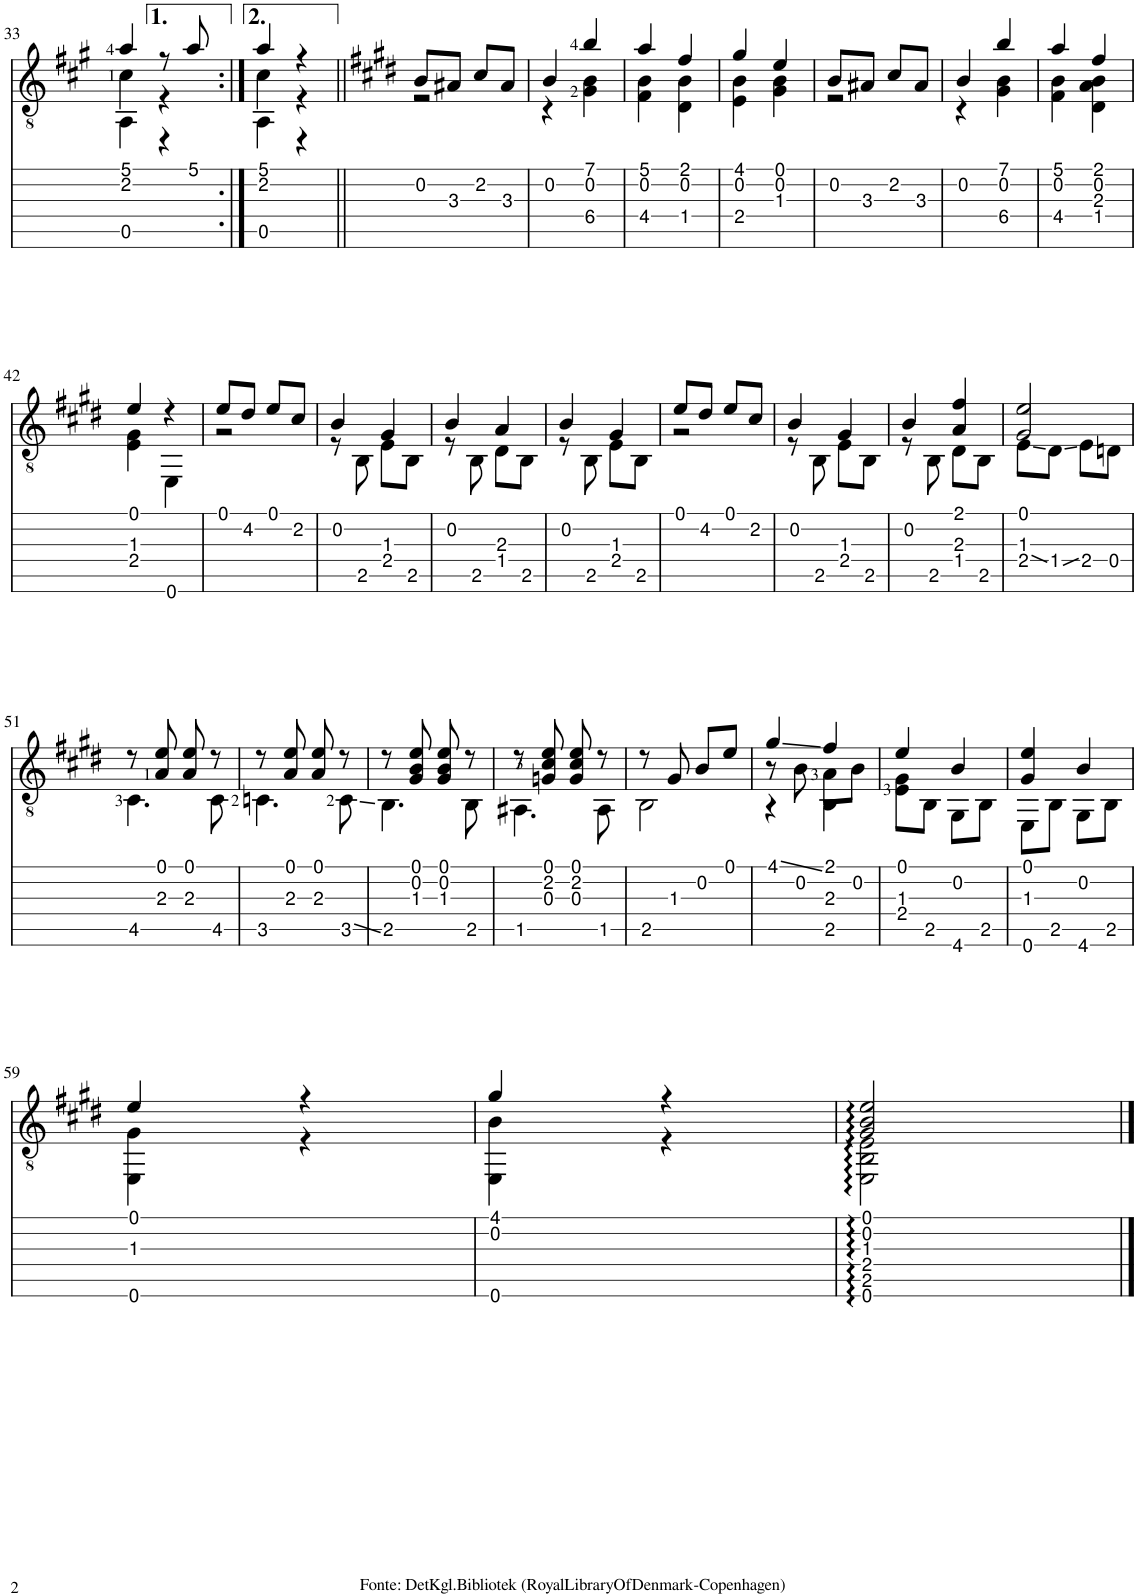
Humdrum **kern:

**kern	**kern
*part1	*part1
*staff2	*staff1
*I"Guitar	*
*I'Guit.	*
!!LO:PB:g=z
*	*clefGv2
*k[f#c#g#]	*k[f#c#g#]
*M2/4	*M2/4
=33	=33
*^	*^
*	*^	*	*^
4a	4c#	4AA	4a/	4c#\	4AA\
8r	4r	4r	8r	4r	4r
8a	.	.	8a/	.	.
=34:|!	=34:|!	=34:|!	=34:|!	=34:|!	=34:|!
4a	4c#	4AA	4a/	4c#\	4AA\
4r	4r	4r	4r	4r	4r
*v	*v	*v	*	*	*
*	*v	*v	*v
=35||	=35||
*k[f#c#g#d#]	*k[f#c#g#d#]
*^	*^
8BL	2r	8B/L	2r
8A#J	.	8A#X/J	.
8c#L	.	8c#/L	.
8A#J	.	8A#/J	.
=36	=36	=36	=36
4B	4r	4B/	4r
4b	4G# 4B	4b/	4G#\ 4B\
=37	=37	=37	=37
4a	4F# 4B	4a/	4F#\ 4B\
4f#	4D# 4B	4f#/	4D#\ 4B\
=38	=38	=38	=38
4g#	4E 4B	4g#/	4E\ 4B\
4e	4G# 4B	4e/	4G#\ 4B\
=39	=39	=39	=39
8BL	2r	8B/L	2r
8A#XJ	.	8A#X/J	.
8c#L	.	8c#/L	.
8A#J	.	8A#/J	.
=40	=40	=40	=40
4B	4r	4B/	4r
4b	4G# 4B	4b/	4G#\ 4B\
=41	=41	=41	=41
4a	4F# 4B	4a/	4F#\ 4B\
4f#	4D# 4A 4B	4f#/	4D#\ 4A\ 4B\
!!LO:LB:g=z	!!
=42	=42	=42	=42
4e	4E 4G#	4e/	4E\ 4G#\
4r	4EE	4r	4EE\
=43	=43	=43	=43
8eL	2r	8e/L	2r
8d#J	.	8d#/J	.
8eL	.	8e/L	.
8c#J	.	8c#/J	.
=44	=44	=44	=44
4B	8r	4B/	8r
.	8BB	.	8BB\
4G#	8EL	4G#/	8E\L
.	8BBJ	.	8BB\J
=45	=45	=45	=45
4B	8r	4B/	8r
.	8BB	.	8BB\
4A	8D#L	4A/	8D#\L
.	8BBJ	.	8BB\J
=46	=46	=46	=46
4B	8r	4B/	8r
.	8BB	.	8BB\
4G#	8EL	4G#/	8E\L
.	8BBJ	.	8BB\J
=47	=47	=47	=47
8eL	2r	8e/L	2r
8d#J	.	8d#/J	.
8eL	.	8e/L	.
8c#J	.	8c#/J	.
=48	=48	=48	=48
4B	8r	4B/	8r
.	8BB	.	8BB\
4G#	8EL	4G#/	8E\L
.	8BBJ	.	8BB\J
=49	=49	=49	=49
4B	8r	4B/	8r
.	8BB	.	8BB\
4A 4f#	8D#L	4A/ 4f#/	8D#\L
.	8BBJ	.	8BB\J
=50	=50	=50	=50
2G# 2e	8EL	2G#/ 2e/	8E\L
.	8D#J	.	8D#\J
.	8EL	.	8E\L
.	8DJ	.	8Dn\J
!!LO:LB:g=z	!!
=51	=51	=51	=51
8r	4.C#	8r	4.C#\
8A 8e	.	8A/ 8e/	.
8A 8e	.	8A/ 8e/	.
8r	8C#	8r	8C#\
=52	=52	=52	=52
8r	4.C	8r	4.Cn\
8A 8e	.	8A/ 8e/	.
8A 8e	.	8A/ 8e/	.
8r	8C	8r	8C\
=53	=53	=53	=53
8r	4.BB	8r	4.BB\
8G# 8B 8e	.	8G#/ 8B/ 8e/	.
8G# 8B 8e	.	8G#/ 8B/ 8e/	.
8r	8BB	8r	8BB\
=54	=54	=54	=54
8r	4.AA#	8r	4.AA#X\
8G 8c# 8e	.	8Gn/ 8c#/ 8e/	.
8G 8c# 8e	.	8G/ 8c#/ 8e/	.
8r	8AA#	8r	8AA#\
=55	=55	=55	=55
8r	2BB	8r	2BB\
8G#	.	8G#/	.
8BL	.	8B/L	.
8eJ	.	8e/J	.
=56	=56	=56	=56
*	*^	*	*^
4g#	8r	4r	4g#/	8r	4r
.	8B	.	.	8B\	.
4f#	8AL	4BB	4f#/	8A\L	4BB\
.	8BJ	.	.	8B\J	.
*	*v	*v	*	*	*
*	*	*	*v	*v
=57	=57	=57	=57
4e	8E\ 8G#\L	4e/	8E\ 8G#\L
.	8BBJ	.	8BB\J
4B	8GG#L	4B/	8GG#\L
.	8BBJ	.	8BB\J
=58	=58	=58	=58
4G# 4e	8EEL	4G#/ 4e/	8EE\L
.	8BBJ	.	8BB\J
4B	8GG#L	4B/	8GG#\L
.	8BBJ	.	8BB\J
!!LO:LB:g=z	!!
=59	=59	=59	=59
4e	4EE 4G#	4e/	4EE\ 4G#\
4r	4r	4r	4r
=60	=60	=60	=60
4g#	4EE 4B	4g#/	4EE\ 4B\
4r	4r	4r	4r
=61	=61	=61	=61
2G#: 2B: 2e:	2EE: 2BB: 2E:	2G#/: 2B/: 2e/:	2EE\: 2BB\: 2E\:
*v	*v	*	*
*	*v	*v
==	==
*-	*-
